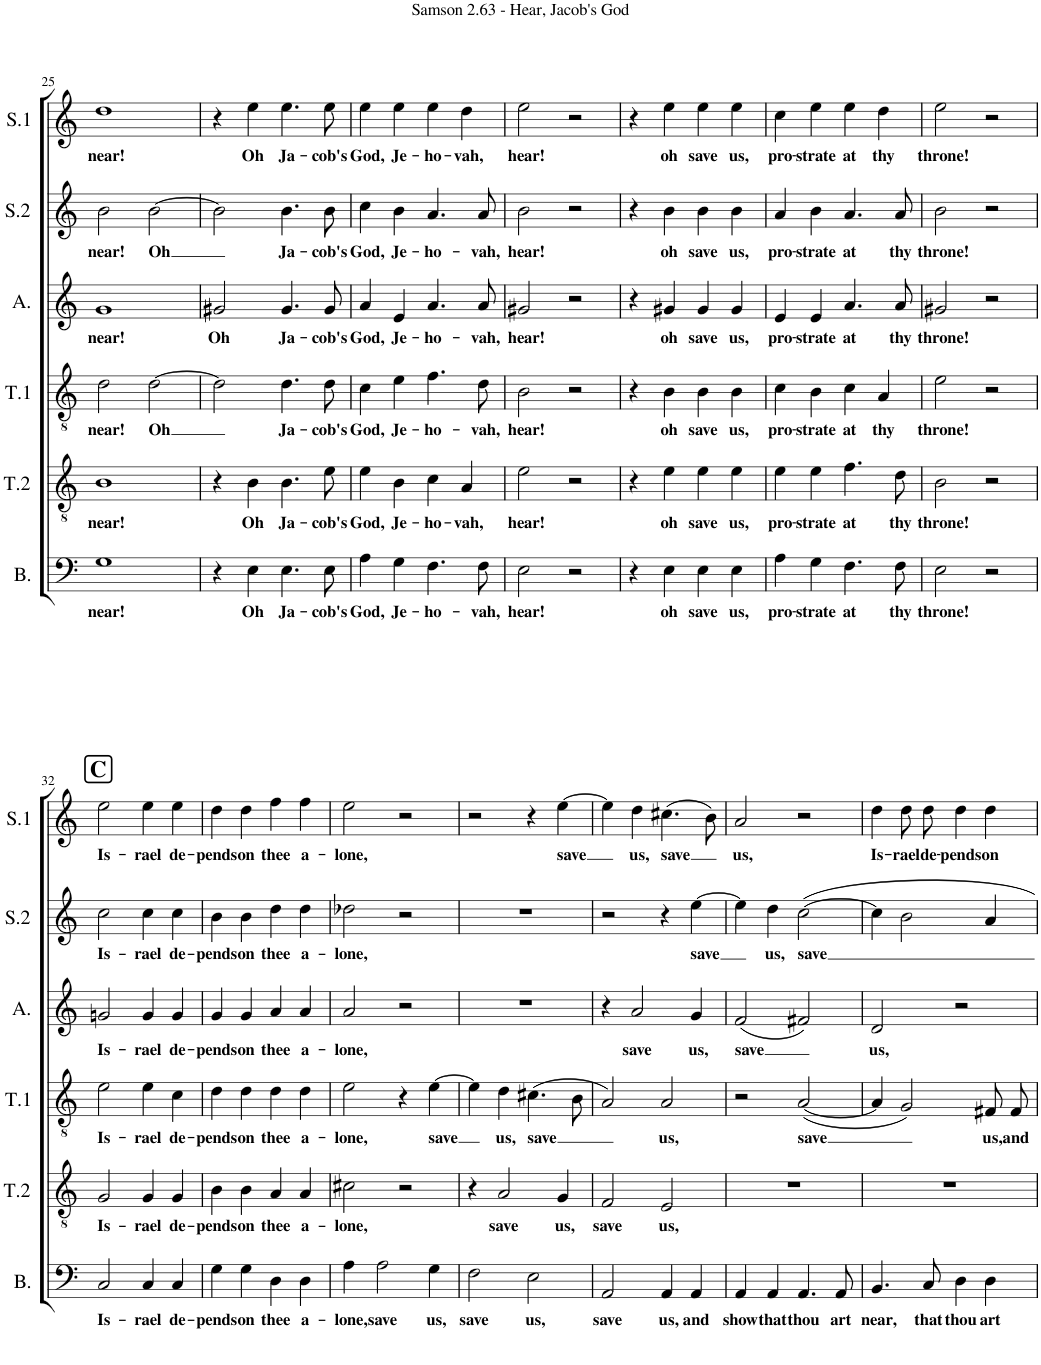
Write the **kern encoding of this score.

**kern	**text	**kern	**text	**kern	**text	**kern	**text	**kern	**text	**kern	**text
*part6	*part6	*part5	*part5	*part4	*part4	*part3	*part3	*part2	*part2	*part1	*part1
*staff6	*staff6	*staff5	*staff5	*staff4	*staff4	*staff3	*staff3	*staff2	*staff2	*staff1	*staff1
*I"Bass	*	*I"Tenor 2	*	*I"Tenor 1	*	*I"Alto	*	*I"Soprano 2	*	*I"Soprano 1	*
*I'B.	*	*I'T.2	*	*I'T.1	*	*I'A.	*	*I'S.2	*	*I'S.1	*
!!LO:PB:g=z
*clefF4	*	*clefGv2	*	*clefGv2	*	*clefG2	*	*clefG2	*	*clefG2	*
*k[]	*	*k[]	*	*k[]	*	*k[]	*	*k[]	*	*k[]	*
*M4/4	*	*M4/4	*	*M4/4	*	*M4/4	*	*M4/4	*	*M4/4	*
*met(c)	*	*met(c)	*	*met(c)	*	*met(c)	*	*met(c)	*	*met(c)	*
=25	=25	=25	=25	=25	=25	=25	=25	=25	=25	=25	=25
!	!LO:LY:b	!	!LO:LY:b	!	!LO:LY:b	!	!LO:LY:b	!	!LO:LY:b	!	!LO:LY:b
1G	near!	1B	near!	2d\	near!	1g	near!	2b\	near!	1dd	near!
!	!	!	!	!	!LO:LY:b	!	!	!	!LO:LY:b	!	!
.	.	.	.	[2d\	Oh	.	.	[2b\	Oh	.	.
=26	=26	=26	=26	=26	=26	=26	=26	=26	=26	=26	=26
!	!	!	!	!	!	!	!LO:LY:b	!	!	!	!
4r	.	4r	.	2d\]	.	2g#X/	Oh	2b\]	.	4r	.
!	!LO:LY:b	!	!LO:LY:b	!	!	!	!	!	!	!	!LO:LY:b
4E\	Oh	4B\	Oh	.	.	.	.	.	.	4ee\	Oh
!	!LO:LY:b	!	!LO:LY:b	!	!LO:LY:b	!	!LO:LY:b	!	!LO:LY:b	!	!LO:LY:b
4.E\	Ja-	4.B\	Ja-	4.d\	Ja-	4.g#/	Ja-	4.b\	Ja-	4.ee\	Ja-
!	!LO:LY:b	!	!LO:LY:b	!	!LO:LY:b	!	!LO:LY:b	!	!LO:LY:b	!	!LO:LY:b
8E\	-cob's	8e\	-cob's	8d\	-cob's	8g#/	-cob's	8b\	-cob's	8ee\	-cob's
=27	=27	=27	=27	=27	=27	=27	=27	=27	=27	=27	=27
!	!LO:LY:b	!	!LO:LY:b	!	!LO:LY:b	!	!LO:LY:b	!	!LO:LY:b	!	!LO:LY:b
4A\	God,	4e\	God,	4c\	God,	4a/	God,	4cc\	God,	4ee\	God,
!	!LO:LY:b	!	!LO:LY:b	!	!LO:LY:b	!	!LO:LY:b	!	!LO:LY:b	!	!LO:LY:b
4G\	Je-	4B\	Je-	4e\	Je-	4e/	Je-	4b\	Je-	4ee\	Je-
!	!LO:LY:b	!	!LO:LY:b	!	!LO:LY:b	!	!LO:LY:b	!	!LO:LY:b	!	!LO:LY:b
4.F\	-ho-	4c\	-ho-	4.f\	-ho-	4.a/	-ho-	4.a/	-ho-	4ee\	-ho-
!	!	!	!LO:LY:b	!	!	!	!	!	!	!	!LO:LY:b
.	.	4A/	-vah,	.	.	.	.	.	.	4dd\	-vah,
!	!LO:LY:b	!	!	!	!LO:LY:b	!	!LO:LY:b	!	!LO:LY:b	!	!
8F\	-vah,	.	.	8d\	-vah,	8a/	-vah,	8a/	-vah,	.	.
=28	=28	=28	=28	=28	=28	=28	=28	=28	=28	=28	=28
!	!LO:LY:b	!	!LO:LY:b	!	!LO:LY:b	!	!LO:LY:b	!	!LO:LY:b	!	!LO:LY:b
2E\	hear!	2e\	hear!	2B\	hear!	2g#X/	hear!	2b\	hear!	2ee\	hear!
2r	.	2r	.	2r	.	2r	.	2r	.	2r	.
=29	=29	=29	=29	=29	=29	=29	=29	=29	=29	=29	=29
4r	.	4r	.	4r	.	4r	.	4r	.	4r	.
!	!LO:LY:b	!	!LO:LY:b	!	!LO:LY:b	!	!LO:LY:b	!	!LO:LY:b	!	!LO:LY:b
4E\	oh	4e\	oh	4B\	oh	4g#X/	oh	4b\	oh	4ee\	oh
!	!LO:LY:b	!	!LO:LY:b	!	!LO:LY:b	!	!LO:LY:b	!	!LO:LY:b	!	!LO:LY:b
4E\	save	4e\	save	4B\	save	4g#/	save	4b\	save	4ee\	save
!	!LO:LY:b	!	!LO:LY:b	!	!LO:LY:b	!	!LO:LY:b	!	!LO:LY:b	!	!LO:LY:b
4E\	us,	4e\	us,	4B\	us,	4g#/	us,	4b\	us,	4ee\	us,
=30	=30	=30	=30	=30	=30	=30	=30	=30	=30	=30	=30
!	!LO:LY:b	!	!LO:LY:b	!	!LO:LY:b	!	!LO:LY:b	!	!LO:LY:b	!	!LO:LY:b
4A\	pro-	4e\	pro-	4c\	pro-	4e/	pro-	4a/	pro-	4cc\	pro-
!	!LO:LY:b	!	!LO:LY:b	!	!LO:LY:b	!	!LO:LY:b	!	!LO:LY:b	!	!LO:LY:b
4G\	-strate	4e\	-strate	4B\	-strate	4e/	-strate	4b\	-strate	4ee\	-strate
!	!LO:LY:b	!	!LO:LY:b	!	!LO:LY:b	!	!LO:LY:b	!	!LO:LY:b	!	!LO:LY:b
4.F\	at	4.f\	at	4c\	at	4.a/	at	4.a/	at	4ee\	at
!	!	!	!	!	!LO:LY:b	!	!	!	!	!	!LO:LY:b
.	.	.	.	4A/	thy	.	.	.	.	4dd\	thy
!	!LO:LY:b	!	!LO:LY:b	!	!	!	!LO:LY:b	!	!LO:LY:b	!	!
8F\	thy	8d\	thy	.	.	8a/	thy	8a/	thy	.	.
=31	=31	=31	=31	=31	=31	=31	=31	=31	=31	=31	=31
!	!LO:LY:b	!	!LO:LY:b	!	!LO:LY:b	!	!LO:LY:b	!	!LO:LY:b	!	!LO:LY:b
2E\	throne!	2B\	throne!	2e\	throne!	2g#X/	throne!	2b\	throne!	2ee\	throne!
2r	.	2r	.	2r	.	2r	.	2r	.	2r	.
!!LO:LB:g=z
!!LO:REH:place=s1:a:B:cj:fs=14:t=C
=32	=32	=32	=32	=32	=32	=32	=32	=32	=32	=32	=32
!	!LO:LY:b	!	!LO:LY:b	!	!LO:LY:b	!	!LO:LY:b	!	!LO:LY:b	!	!LO:LY:b
2C/	Is-	2G/	Is-	2e\	Is-	2gn/	Is-	2cc\	Is-	2ee\	Is-
!	!LO:LY:b	!	!LO:LY:b	!	!LO:LY:b	!	!LO:LY:b	!	!LO:LY:b	!	!LO:LY:b
4C/	-rael	4G/	-rael	4e\	-rael	4g/	-rael	4cc\	-rael	4ee\	-rael
!	!LO:LY:b	!	!LO:LY:b	!	!LO:LY:b	!	!LO:LY:b	!	!LO:LY:b	!	!LO:LY:b
4C/	de-	4G/	de-	4c\	de-	4g/	de-	4cc\	de-	4ee\	de-
=33	=33	=33	=33	=33	=33	=33	=33	=33	=33	=33	=33
!	!LO:LY:b	!	!LO:LY:b	!	!LO:LY:b	!	!LO:LY:b	!	!LO:LY:b	!	!LO:LY:b
4G\	-pends	4B\	-pends	4d\	-pends	4g/	-pends	4b\	-pends	4dd\	-pends
!	!LO:LY:b	!	!LO:LY:b	!	!LO:LY:b	!	!LO:LY:b	!	!LO:LY:b	!	!LO:LY:b
4G\	on	4B\	on	4d\	on	4g/	on	4b\	on	4dd\	on
!	!LO:LY:b	!	!LO:LY:b	!	!LO:LY:b	!	!LO:LY:b	!	!LO:LY:b	!	!LO:LY:b
4D\	thee	4A/	thee	4d\	thee	4a/	thee	4dd\	thee	4ff\	thee
!	!LO:LY:b	!	!LO:LY:b	!	!LO:LY:b	!	!LO:LY:b	!	!LO:LY:b	!	!LO:LY:b
4D\	a-	4A/	a-	4d\	a-	4a/	a-	4dd\	a-	4ff\	a-
=34	=34	=34	=34	=34	=34	=34	=34	=34	=34	=34	=34
!	!LO:LY:b	!	!LO:LY:b	!	!LO:LY:b	!	!LO:LY:b	!	!LO:LY:b	!	!LO:LY:b
4A\	-lone,	2c#X\	-lone,	2e\	-lone,	2a/	-lone,	2dd-X\	-lone,	2ee\	-lone,
!	!LO:LY:b	!	!	!	!	!	!	!	!	!	!
2A\	save	.	.	.	.	.	.	.	.	.	.
.	.	2r	.	4r	.	2r	.	2r	.	2r	.
!	!LO:LY:b	!	!	!	!LO:LY:b	!	!	!	!	!	!
4G\	us,	.	.	[4e\	save	.	.	.	.	.	.
=35	=35	=35	=35	=35	=35	=35	=35	=35	=35	=35	=35
!	!LO:LY:b	!	!	!	!	!	!	!	!	!	!
2F\	save	4r	.	4e\]	.	1r	.	1r	.	2r	.
!	!	!	!LO:LY:b	!	!LO:LY:b	!	!	!	!	!	!
.	.	2A/	save	4d\	us,	.	.	.	.	.	.
!	!LO:LY:b	!	!	!	!LO:LY:b	!	!	!	!	!	!
2E\	us,	.	.	(>4.c#X\	save	.	.	.	.	4r	.
!	!	!	!LO:LY:b	!	!	!	!	!	!	!	!LO:LY:b
.	.	4G/	us,	.	.	.	.	.	.	[4ee\	save
.	.	.	.	8B\	.	.	.	.	.	.	.
=36	=36	=36	=36	=36	=36	=36	=36	=36	=36	=36	=36
!	!LO:LY:b	!	!LO:LY:b	!	!	!	!	!	!	!	!
2AA/	save	2F/	save	2A/)	.	4r	.	2r	.	4ee\]	.
!	!	!	!	!	!	!	!LO:LY:b	!	!	!	!LO:LY:b
.	.	.	.	.	.	2a/	save	.	.	4dd\	us,
!	!LO:LY:b	!	!LO:LY:b	!	!LO:LY:b	!	!	!	!	!	!LO:LY:b
4AA/	us,	2E/	us,	2A/	us,	.	.	4r	.	(>4.cc#X\	save
!	!LO:LY:b	!	!	!	!	!	!LO:LY:b	!	!LO:LY:b	!	!
4AA/	and	.	.	.	.	4g/	us,	[4ee\	save	.	.
.	.	.	.	.	.	.	.	.	.	8b\)	.
=37	=37	=37	=37	=37	=37	=37	=37	=37	=37	=37	=37
!	!LO:LY:b	!	!	!	!	!	!LO:LY:b	!	!	!	!LO:LY:b
4AA/	show	1r	.	2r	.	(<2f/	save	4ee\]	.	2a/	us,
!	!LO:LY:b	!	!	!	!	!	!	!	!LO:LY:b	!	!
4AA/	that	.	.	.	.	.	.	4dd\	us,	.	.
!	!LO:LY:b	!	!	!	!LO:LY:b	!	!	!	!LO:LY:b	!	!
4.AA/	thou	.	.	(<[2A/	save	2f#X/)	.	[2cc\	save	2r	.
!	!LO:LY:b	!	!	!	!	!	!	!	!	!	!
8AA/	art	.	.	.	.	.	.	.	.	.	.
=38	=38	=38	=38	=38	=38	=38	=38	=38	=38	=38	=38
!	!LO:LY:b	!	!	!	!	!	!LO:LY:b	!	!	!	!LO:LY:b
4.BB/	near,	1r	.	4A/]	.	2d/	us,	4cc\]	.	4dd\	Is-
!	!	!	!	!	!	!	!	!	!	!	!LO:LY:b
.	.	.	.	2G/)	.	.	.	2b\	.	8dd\L	-rael
!	!LO:LY:b	!	!	!	!	!	!	!	!	!	!LO:LY:b
8C/	that	.	.	.	.	.	.	.	.	8dd\J	de-
!	!LO:LY:b	!	!	!	!	!	!	!	!	!	!LO:LY:b
4D\	thou	.	.	.	.	2r	.	.	.	4dd\	-pends
!	!LO:LY:b	!	!	!	!LO:LY:b	!	!	!	!	!	!LO:LY:b
4D\	art	.	.	8F#X/L	us,	.	.	4a/	.	4dd\	on
!	!	!	!	!	!LO:LY:b	!	!	!	!	!	!
.	.	.	.	8F#/J	and	.	.	.	.	.	.
=	=	=	=	=	=	=	=	=	=	=	=
*-	*-	*-	*-	*-	*-	*-	*-	*-	*-	*-	*-
